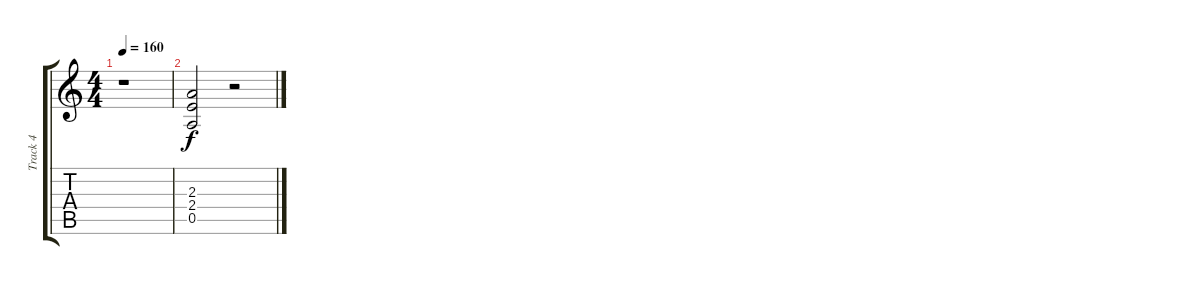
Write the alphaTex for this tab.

\track ("Track 4" "Track 4") {instrument overdrivenguitar}
\staff {score tabs}
\tuning (E4 B3 G3 D3 A2 E2) {hide}
\ts (4 4)
\tempo 160
\clef g2
\ks c
r.1{dy f} |
(2.3 2.4 0.5).2 r.2
